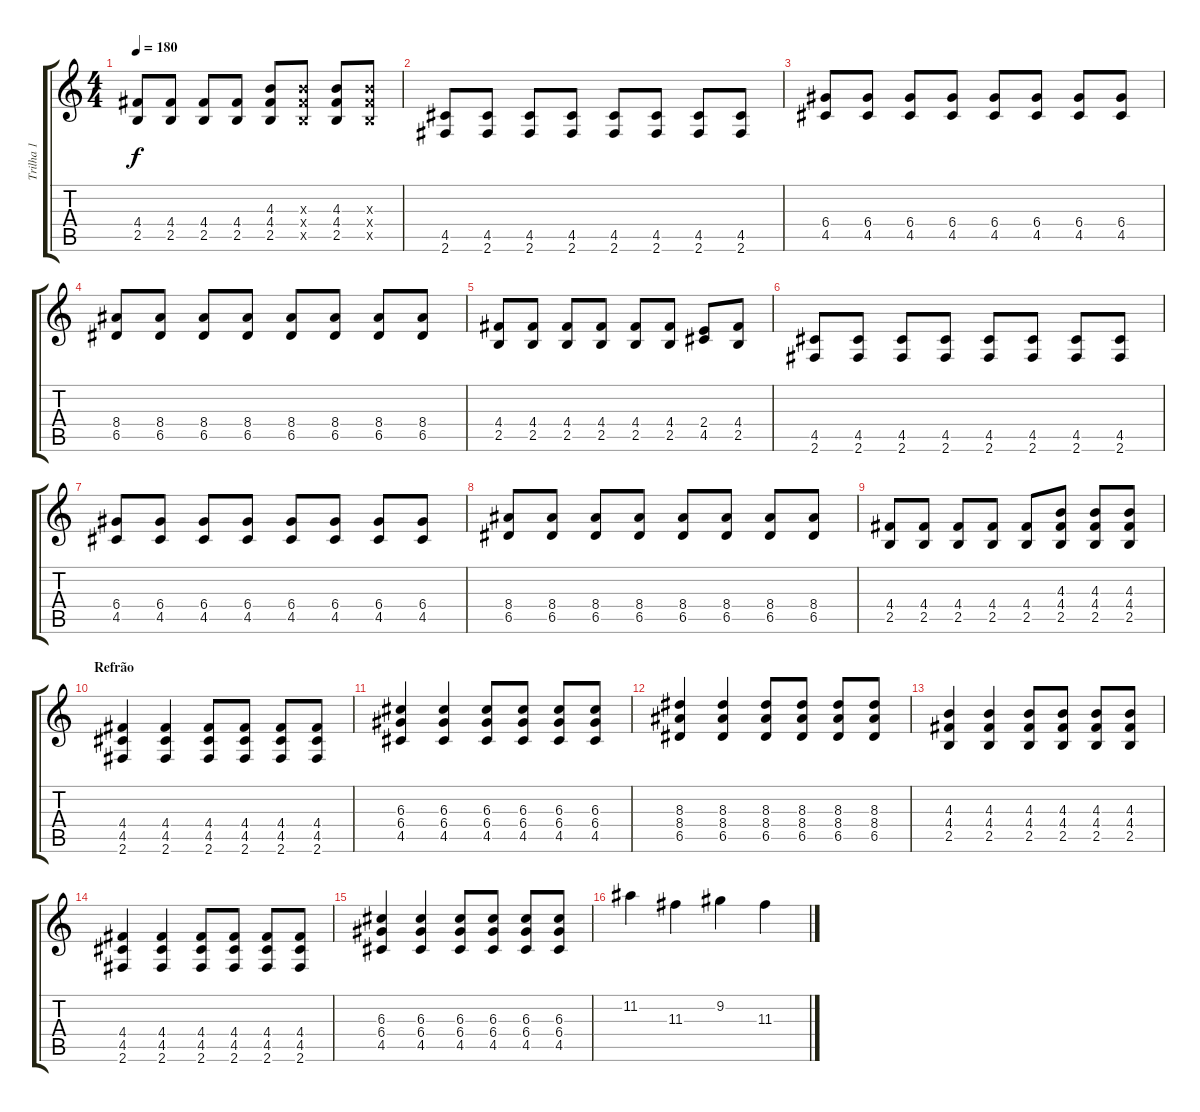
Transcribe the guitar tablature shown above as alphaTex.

\track ("Trilha 1" "Trilha 1") {instrument overdrivenguitar}
\staff {score tabs}
\tuning (E4 B3 G3 D3 A2 E2) {hide}
\ts (4 4)
\tempo 180
\clef g2
\ks c
(4.4 2.5).8{dy f instrument overdrivenguitar} (4.4 2.5).8 (4.4 2.5).8 (4.4 2.5).8 (4.3 4.4 2.5).8 (4.3{x} 4.4{x} 2.5{x}).8 (4.3 4.4 2.5).8 (4.3{x} 4.4{x} 2.5{x}).8 |
(4.5 2.6).8{instrument electricguitarmuted} (4.5 2.6).8 (4.5 2.6).8 (4.5 2.6).8 (4.5 2.6).8 (4.5 2.6).8 (4.5 2.6).8 (4.5 2.6).8 |
(6.4 4.5).8 (6.4 4.5).8 (6.4 4.5).8 (6.4 4.5).8 (6.4 4.5).8 (6.4 4.5).8 (6.4 4.5).8 (6.4 4.5).8 |
(8.4 6.5).8 (8.4 6.5).8 (8.4 6.5).8 (8.4 6.5).8 (8.4 6.5).8 (8.4 6.5).8 (8.4 6.5).8 (8.4 6.5).8 |
(4.4 2.5).8 (4.4 2.5).8 (4.4 2.5).8 (4.4 2.5).8 (4.4 2.5).8 (4.4 2.5).8 (2.4 4.5).8 (4.4 2.5).8 |
(4.5 2.6).8 (4.5 2.6).8 (4.5 2.6).8 (4.5 2.6).8 (4.5 2.6).8 (4.5 2.6).8 (4.5 2.6).8 (4.5 2.6).8 |
(6.4 4.5).8 (6.4 4.5).8 (6.4 4.5).8 (6.4 4.5).8 (6.4 4.5).8 (6.4 4.5).8 (6.4 4.5).8 (6.4 4.5).8 |
(8.4 6.5).8 (8.4 6.5).8 (8.4 6.5).8 (8.4 6.5).8 (8.4 6.5).8 (8.4 6.5).8 (8.4 6.5).8 (8.4 6.5).8 |
(4.4 2.5).8 (4.4 2.5).8 (4.4 2.5).8 (4.4 2.5).8 (4.4 2.5).8 (4.3 4.4 2.5).8{instrument overdrivenguitar} (4.3 4.4 2.5).8 (4.3 4.4 2.5).8 |
\section ("" "Refrão")
(4.4 4.5 2.6).4{volume 13 instrument overdrivenguitar} (4.4 4.5 2.6).4 (4.4 4.5 2.6).8 (4.4 4.5 2.6).8 (4.4 4.5 2.6).8 (4.4 4.5 2.6).8 |
(6.3 6.4 4.5).4 (6.3 6.4 4.5).4 (6.3 6.4 4.5).8 (6.3 6.4 4.5).8 (6.3 6.4 4.5).8 (6.3 6.4 4.5).8 |
(8.3 8.4 6.5).4 (8.3 8.4 6.5).4 (8.3 8.4 6.5).8 (8.3 8.4 6.5).8 (8.3 8.4 6.5).8 (8.3 8.4 6.5).8 |
(4.3 4.4 2.5).4 (4.3 4.4 2.5).4 (4.3 4.4 2.5).8 (4.3 4.4 2.5).8 (4.3 4.4 2.5).8 (4.3 4.4 2.5).8 |
(4.4 4.5 2.6).4 (4.4 4.5 2.6).4 (4.4 4.5 2.6).8 (4.4 4.5 2.6).8 (4.4 4.5 2.6).8 (4.4 4.5 2.6).8 |
(6.3 6.4 4.5).4 (6.3 6.4 4.5).4 (6.3 6.4 4.5).8 (6.3 6.4 4.5).8 (6.3 6.4 4.5).8 (6.3 6.4 4.5).8 |
11.2.4 11.3.4 9.2.4 11.3.4
